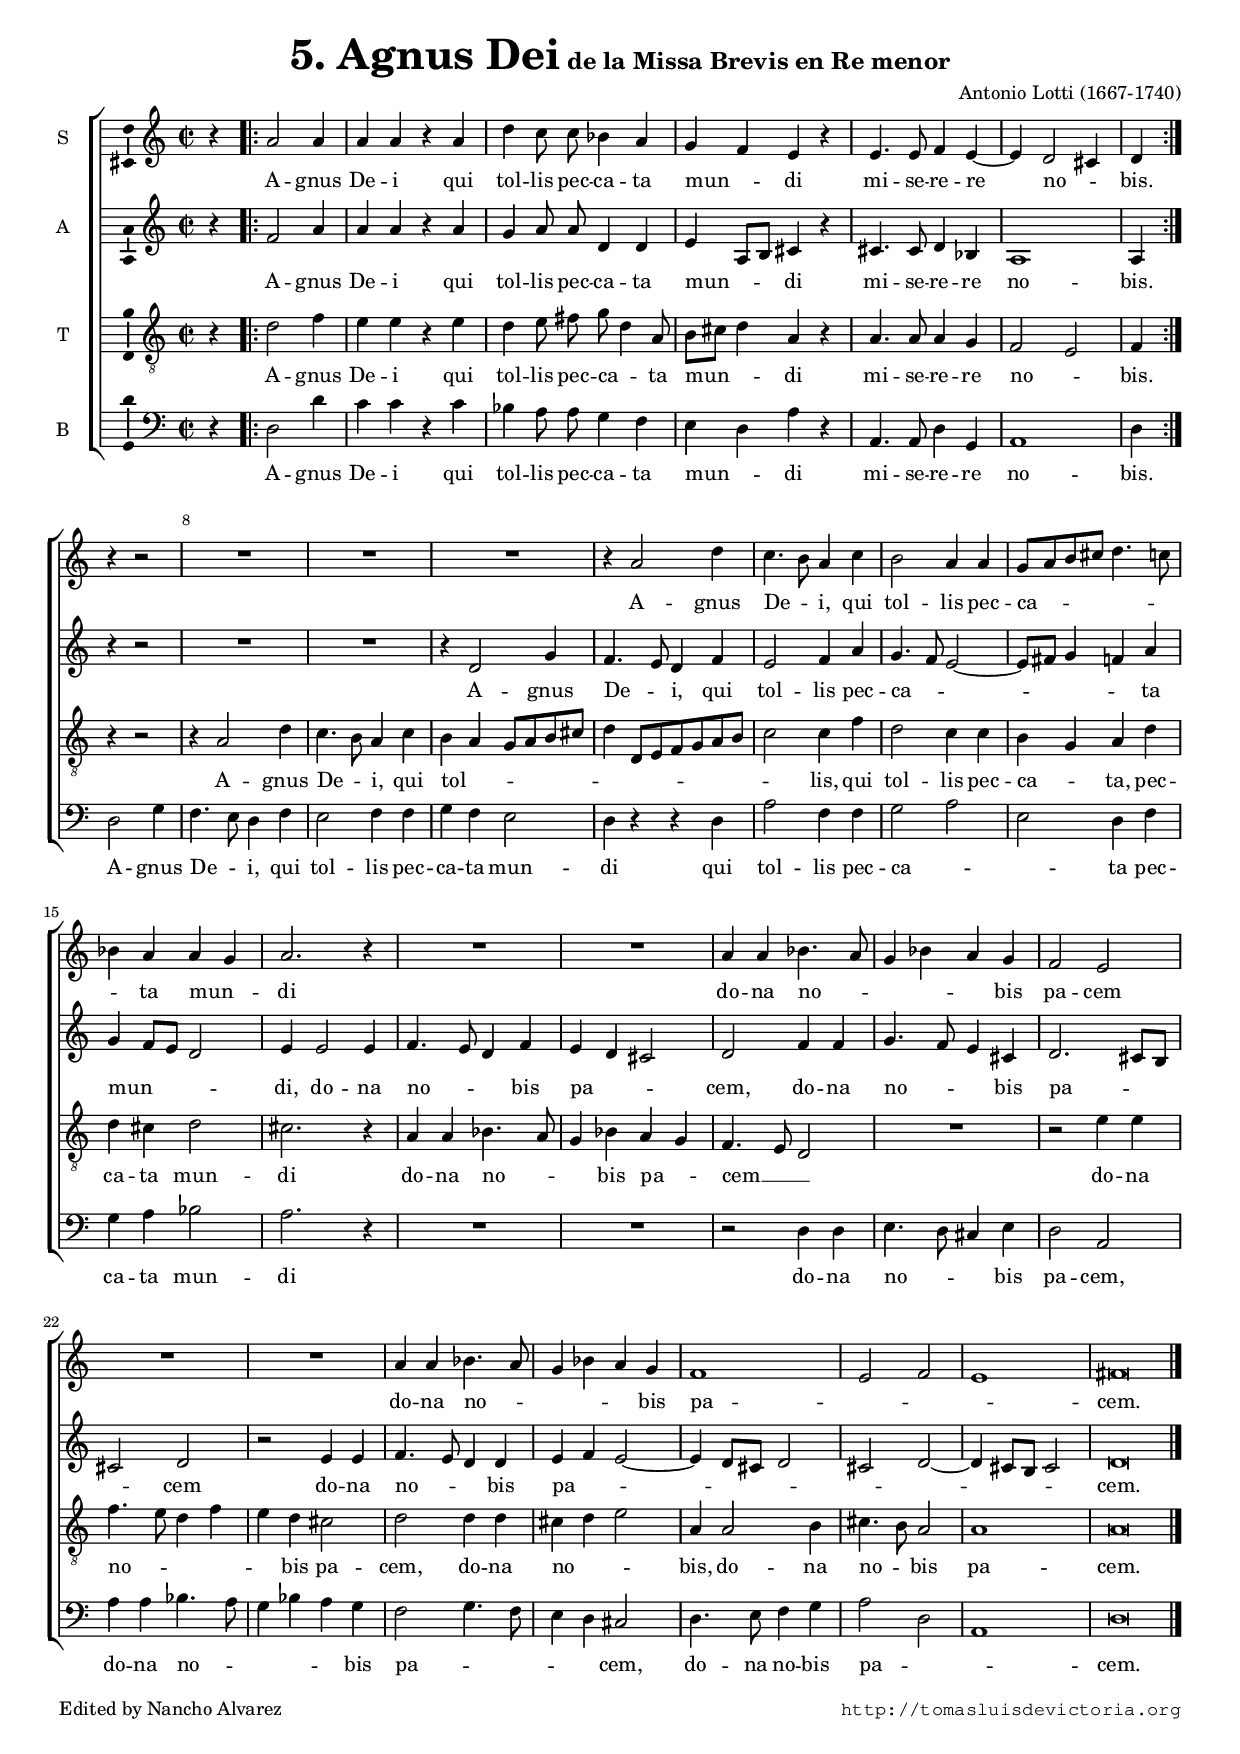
\version "2.18.0"

#(set-default-paper-size "a4")
#(set-global-staff-size 16.4)
#(ly:set-option 'point-and-click #f)
%mobile -s15 -i0.3

italicas=\override LyricText.font-shape = #'italic
rectas=\override LyricText.font-shape = #'upright
ss=\once \set suggestAccidentals = ##t
mtempo={\tempo 4 = 100}
mtempob={\tempo 4 = 50}

% El primer sistema, posiblemente no sea de Lotti.
% No aparece en algunas fuentes.

htitle="5. Agnus Dei de la Missa Brevis"
hcomposer="Lotti"

\header {
	title=\markup{\fontsize #3 "5. Agnus Dei" \smaller \smaller "de la Missa Brevis en Re menor"}
	%subtitle="de la Missa Brevis"
	%subsubtitle=\markup{\column{" "}}
	composer="Antonio Lotti (1667-1740)"
        pdfauthor=\composer
	%opus="(-)"
	%poet=\markup{}
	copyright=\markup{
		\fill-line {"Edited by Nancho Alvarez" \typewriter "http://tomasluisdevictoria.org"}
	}
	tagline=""
}




global =  {\time  2/2 \key c \major 
           \skip 4 \bar ".|:" \skip 4*3 
           \skip 1*5 \skip 4 \bar ":|." \break
           \skip 4*3  
           \skip 1*22  \bar "|."}



cantus = {
	r4 a'2 a'4 |
	a' a' r a' |
	d'' c''8 \noBeam c'' bes'4 a' |
	g' f' e' r |
%5
	e'4. e'8 f'4 e' ~ | 
	e' d'2 cis'4 |
	d' r r2 |
	\once \override Score.BarNumber.break-visibility = #all-visible
	R1*3
	r4 a'2 d''4 |
	c''4. b'8 a'4 c'' |
	b'2 a'4 a' |
%15
	g'8 a' b' cis'' d''4. c''8 |
	bes'4 a' a' g' |
	a'2. r4 |
	R1*2
%20
	a'4 a' bes'4. a'8 |
	g'4 bes' a' g' |
	f'2 e' |
	R1*2
%25
	a'4 a' bes'4. a'8 |
	g'4 bes' a' g' |
	f'1 |
	e'2 f' |
	e'1 |
%30
	fis'\breve*1/2
}



altus = {
	r4 f'2 a'4 |
	a' a' r a' |
	g' a'8 \noBeam a' d'4 d' |
	e' a8 b cis'4 r |
%5
	cis'4. cis'8 d'4 bes |
	a1 |
	a4 r r2 |
	R1*2 |
%10
	r4 d'2 g'4 |
	f'4. e'8 d'4 f' |
	e'2 f'4 a' |
	g'4. f'8 e'2 ~ |
%15
	e'8 fis' g'4 f' a' |
	g' f'8 e' d'2 |
	e'4 e'2 e'4 |
	f'4. e'8 d'4 f' |
	e' d' cis'2 |
%20
	d' f'4 f' |
	g'4. f'8 e'4 cis' |
	d'2. cis'8 b |
	cis'2 d' |
	r e'4 e' |
%25
	f'4. e'8 d'4 d' |
	e' f' e'2 ~ |
	e'4 d'8 cis' d'2 |
	cis' d' ~ |
	d'4 cis'8 b cis'2 |
%30
	d'\breve*1/2
}



tenor = {
	r4 d'2 f'4 |
	e' e' r e' |
	d' e'8 \noBeam fis' g' d'4 a8 |
	b cis' d'4 a r |
%5
	a4. a8 a4 g |
	f2 e |
	f4 r r2 |
	r4 a2 d'4 |
%10
	c'4. b8 a4 c' |
	b a g8 a b cis' |
	d'4 d8[ e f g a b] |
	c'2 c'4 f' |
	d'2 c'4 c' |
%15
	b g a d' |
	d' cis' d'2 |
	cis'2. r4 |
	a a bes4. a8 |
	g4 bes a g |
%20
	f4. e8 d2 |
	R1
	r2 e'4 e' |
	f'4. e'8 d'4 f' | % otra version e'2 d'4 f'
	e' d' cis'2 |
%25
	d' d'4 d' |
	cis' d' e'2 |
	a4 a2 b4 |
	cis'4. b8 a2 |
	a1 |
%30
	a\breve*1/2
}




bassus =  {
	r4 d2 d'4 |
	c' c' r c' |
	bes a8 \noBeam a g4 f |
	e d a r |
%5
	a,4. a,8 d4 g, |
	a,1 |
	d4 d2 g4 |
	f4. e8 d4 f |
%10
	e2 f4 f | % otra version e2 f4 a
	g f e2 |
	d4 r r d |
	a2 f4 f |
	g2 a |
%15
	e d4 f |
	g a bes2 |
	a2. r4 |
	R1*2
%20
	r2 d4 d |
	e4. d8 cis4 e |
	d2 a, |
	a4 a bes4. a8 |
	g4 bes a g |
%25
	f2 g4. f8 |
	e4 d cis2 |
	d4. e8 f4 g |
	a2 d |
	a,1 |
%30
	d\breve*1/2
}



textocantus=\lyricmode {
A -- gnus De -- i
qui tol -- lis pec -- ca -- ta 
mun -- _ di
mi -- se -- re -- re _ no --  _ bis.

A -- gnus De -- _ i, qui tol -- lis pec -- ca -- _ _ _ _ _ _ ta mun -- _ di
do -- na no -- _ _ _ _ bis pa -- cem
do -- na no -- _ _ _ _ bis pa -- _ _ _ cem.
}


textoaltus=\lyricmode {
A -- gnus De -- i
qui tol -- lis pec -- ca -- ta 
mun -- _ _ di
mi -- se -- re -- re  no -- bis.

A -- gnus De -- _ i, qui tol -- lis pec -- ca -- _ _ _ _ _ _ ta mun -- _ _ _ di,
do -- na no -- _ _ bis pa -- _ _ cem,
do -- na no -- _ _ bis pa -- _ _ _ cem
do -- na no -- _ _  bis pa -- _ _ _ _ _ _ _ _ _ _ _ _ cem.
}


textotenor=\lyricmode {
A -- gnus De -- i
qui tol -- lis pec -- ca -- _ ta 
mun -- _ _ di
mi -- se -- re -- re  no -- _ bis.

A -- gnus De -- _ i, qui tol -- _ _ _ _ _ _ _ _ _ _ _ _ _ lis,
qui tol -- lis 
pec -- ca -- _ ta,
pec -- ca -- ta  mun -- di
do -- na no -- _ _  bis pa -- _ cem __ _ _
do -- na no -- _ _ _ _ bis pa -- cem,
do -- na no -- _ _  bis,
do -- na no -- _ bis  pa -- cem.
}


textobassus=\lyricmode { 
A -- gnus De -- i
qui tol -- lis pec -- ca -- ta 
mun -- _ di
mi -- se -- re -- re  no -- bis.

A -- gnus De -- _ i, qui tol -- lis
pec -- ca -- ta mun -- di
qui tol -- lis pec -- ca -- _ _ ta 
pec -- ca -- ta mun -- di
do -- na no -- _ _  bis pa --  cem, 
do -- na no -- _ _ _ _ bis pa -- _ _ _ _ cem,
do -- na no -- bis pa -- _ _ cem.
}


\score {\transpose c' c'{
\new ChoirStaff<<

	\new Staff <<\global
	\new Voice="v1" {
		\set Staff.instrumentName="S "
		\clef "treble"
		\cantus }
	\new Lyrics \lyricsto "v1" {\textocantus }
	>>

	\new Staff <<\global
	\new Voice="v2" {
		\set Staff.instrumentName="A "
		\clef "treble"
		\altus }
	\new Lyrics \lyricsto "v2" {\textoaltus }
	>>
	
	\new Staff <<\global
	\new Voice="v3" {
		\set Staff.instrumentName="T "
		\clef "G_8"
		\tenor }
	\new Lyrics \lyricsto "v3" {\textotenor }
	>>

	\new Staff <<\global
	\new Voice="v4" {
		\set Staff.instrumentName="B "
		\clef "bass"
		\bassus }
	\new Lyrics \lyricsto "v4" {\textobassus }
	>>
	
>>

	} % transpose

\layout{ 
	\context {\Lyrics 
		\override VerticalAxisGroup.staff-affinity = #UP
		\override VerticalAxisGroup.nonstaff-relatedstaff-spacing =
			#'((basic-distance . 0) (minimum-distance . 0) (padding . 1))
		%\override LyricText.font-size = #1.2
		\override LyricHyphen.minimum-distance = #0.5
	}
	\context {\Score 
		tempoHideNote = ##t
		\override BarNumber.padding = #2 
	}
	\context {\Voice 
		melismaBusyProperties = #'()
		%autoBeaming = ##f
	}
	\context {\Staff 
                %\RemoveEmptyStaves
                %\override VerticalAxisGroup.remove-first = ##t
		\override VerticalAxisGroup.staff-staff-spacing =
			#'((basic-distance . 10) (minimum-distance . 0) (padding . 1))
		\consists Ambitus_engraver 
		\override LigatureBracket.padding = #1
	}
}

%\midi { \mtempo }

}


\paper{
	evenHeaderMarkup=\markup  \fill-line { \fromproperty #'page:page-number-string \htitle \hcomposer }
	oddHeaderMarkup= \markup  \fill-line { \on-the-fly #not-first-page \hcomposer \on-the-fly #not-first-page \htitle \on-the-fly #not-first-page \fromproperty #'page:page-number-string }
	system-count=4
	page-count = 1
	ragged-last-bottom = ##f
	indent=0.7\cm
	system-system-spacing =
	#'((basic-distance . 17) (minimum-distance . 0) (padding . 0))
	top-system-spacing = % header
	#'((basic-distance . 8) (minimum-distance . 0) (padding . 0))
	last-bottom-spacing = % footer
	#'((basic-distance . 13) (minimum-distance . 0) (padding . 0))


first-page-number=13
}